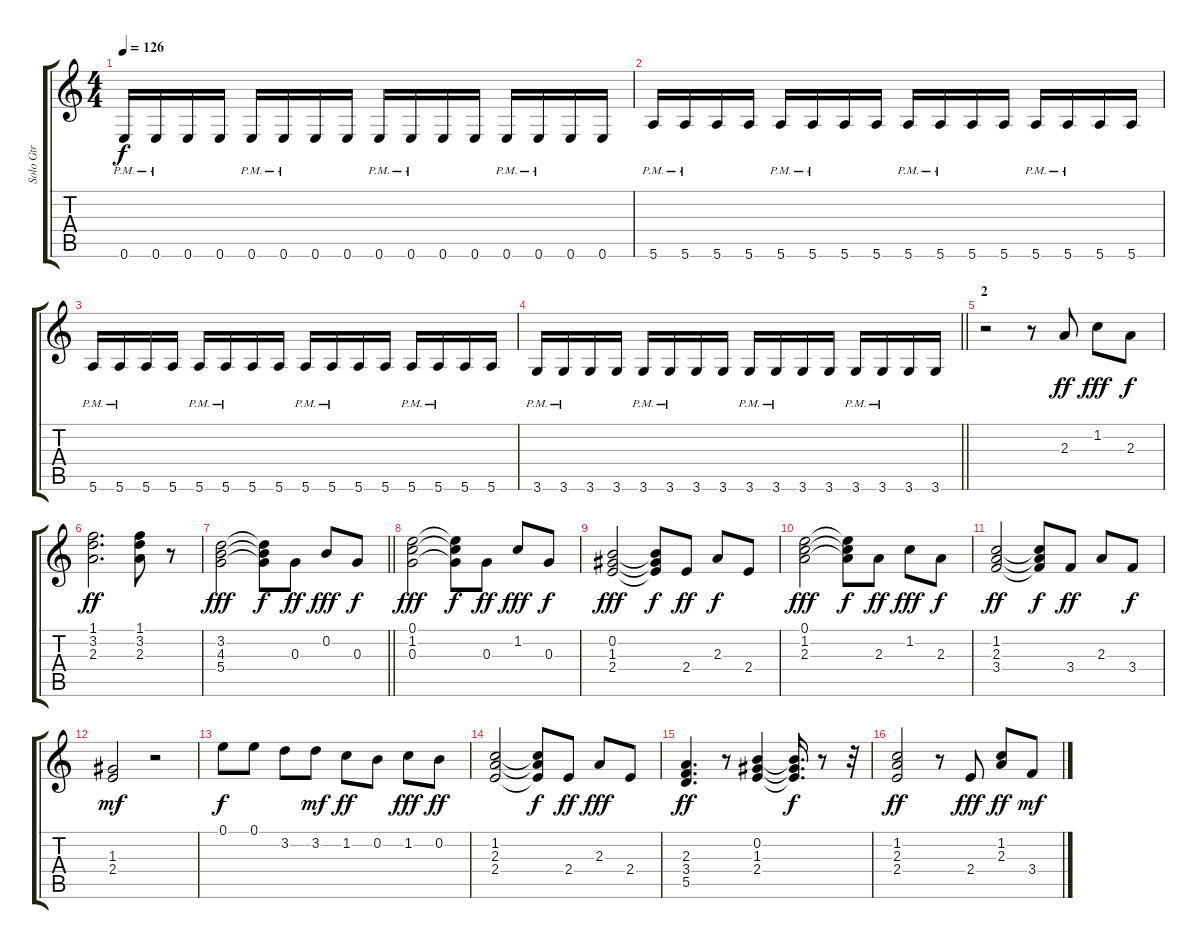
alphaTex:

\track ("Solo Gtr" "Solo Gtr") {instrument overdrivenguitar}
\staff {score tabs}
\tuning (E4 B3 G3 D3 A2 E2) {hide}
\ts (4 4)
\tempo 126
\clef g2
\ks c
0.6{pm}.16{dy f} 0.6{pm}.16 0.6.16 0.6.16 0.6{pm}.16 0.6{pm}.16 0.6.16 0.6.16 0.6{pm}.16 0.6{pm}.16 0.6.16 0.6.16 0.6{pm}.16 0.6{pm}.16 0.6.16 0.6.16 |
5.6{pm}.16 5.6{pm}.16 5.6.16 5.6.16 5.6{pm}.16 5.6{pm}.16 5.6.16 5.6.16 5.6{pm}.16 5.6{pm}.16 5.6.16 5.6.16 5.6{pm}.16 5.6{pm}.16 5.6.16 5.6.16 |
5.6{pm}.16 5.6{pm}.16 5.6.16 5.6.16 5.6{pm}.16 5.6{pm}.16 5.6.16 5.6.16 5.6{pm}.16 5.6{pm}.16 5.6.16 5.6.16 5.6{pm}.16 5.6{pm}.16 5.6.16 5.6.16 |
\barLineRight lightlight
3.6{pm}.16 3.6{pm}.16 3.6.16 3.6.16 3.6{pm}.16 3.6{pm}.16 3.6.16 3.6.16 3.6{pm}.16 3.6{pm}.16 3.6.16 3.6.16 3.6{pm}.16 3.6{pm}.16 3.6.16 3.6.16 |
\section ("" "2")
r.2 r.8 2.3.8{dy ff} 1.2.8{dy fff} 2.3.8{dy f} |
(1.1 3.2 2.3).2{d dy ff} (1.1 3.2 2.3).8 r.8 |
\barLineRight lightlight
(3.2 4.3 5.4).2{dy fff} (3.2{t} 4.3{t} 5.4{t}).8{dy f} 0.3.8{dy ff} 0.2.8{dy fff} 0.3.8{dy f} |
(0.1 1.2 0.3).2{dy fff} (0.1{t} 1.2{t} 0.3{t}).8{dy f} 0.3.8{dy ff} 1.2.8{dy fff} 0.3.8{dy f} |
(0.2 1.3 2.4).2{dy fff} (0.2{t} 1.3{t} 2.4{t}).8{dy f} 2.4.8{dy ff} 2.3.8{dy f} 2.4.8 |
(0.1 1.2 2.3).2{dy fff} (0.1{t} 1.2{t} 2.3{t}).8{dy f} 2.3.8{dy ff} 1.2.8{dy fff} 2.3.8{dy f} |
(1.2 2.3 3.4).2{dy ff} (1.2{t} 2.3{t} 3.4{t}).8{dy f} 3.4.8{dy ff} 2.3.8 3.4.8{dy f} |
(1.3 2.4).2{dy mf} r.2 |
0.1.8{dy f} 0.1.8 3.2.8 3.2.8{dy mf} 1.2.8{dy ff} 0.2.8 1.2.8{dy fff} 0.2.8{dy ff} |
(1.2 2.3 2.4).2 (1.2{t} 2.3{t} 2.4{t}).8{dy f} 2.4.8{dy ff} 2.3.8{dy fff} 2.4.8 |
(2.3 3.4 5.5).4{d dy ff} r.8 (0.2 1.3 2.4).4 (0.2{t} 1.3{t} 2.4{t}).16{d dy f} r.8 r.32 |
(1.2 2.3 2.4).2{dy ff} r.8 2.4.8{dy fff} (1.2 2.3).8{dy ff} 3.4.8{dy mf}
